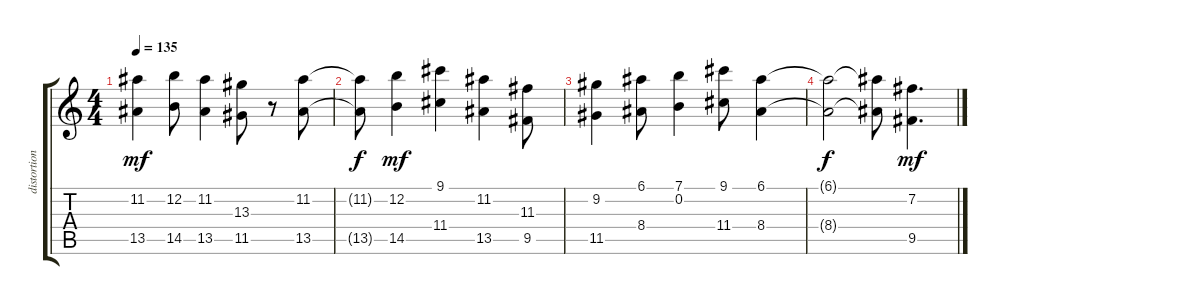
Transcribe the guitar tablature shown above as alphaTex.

\track ("distortion electric guitar" "distortion") {instrument distortionguitar}
\staff {score tabs}
\tuning (E4 B3 G3 D3 A2 E2) {hide}
\ts (4 4)
\tempo 135
\clef g2
\ks c
(11.2 13.5).4{dy mf} (12.2 14.5).8 (11.2 13.5).4 (13.3 11.5).8 r.8 (11.2 13.5).8 |
(11.2{t} 13.5{t}).8{dy f} (12.2 14.5).4{dy mf} (9.1 11.4).4 (11.2 13.5).4 (11.3 9.5).8 |
(9.2 11.5).4 (6.1 8.4).8 (7.1 0.2).4 (9.1 11.4).8 (6.1 8.4).4 |
(6.1{t} 8.4{t}).2{dy f} (6.1{t} 8.4{t}).8 (7.2 9.5).4{d dy mf}
